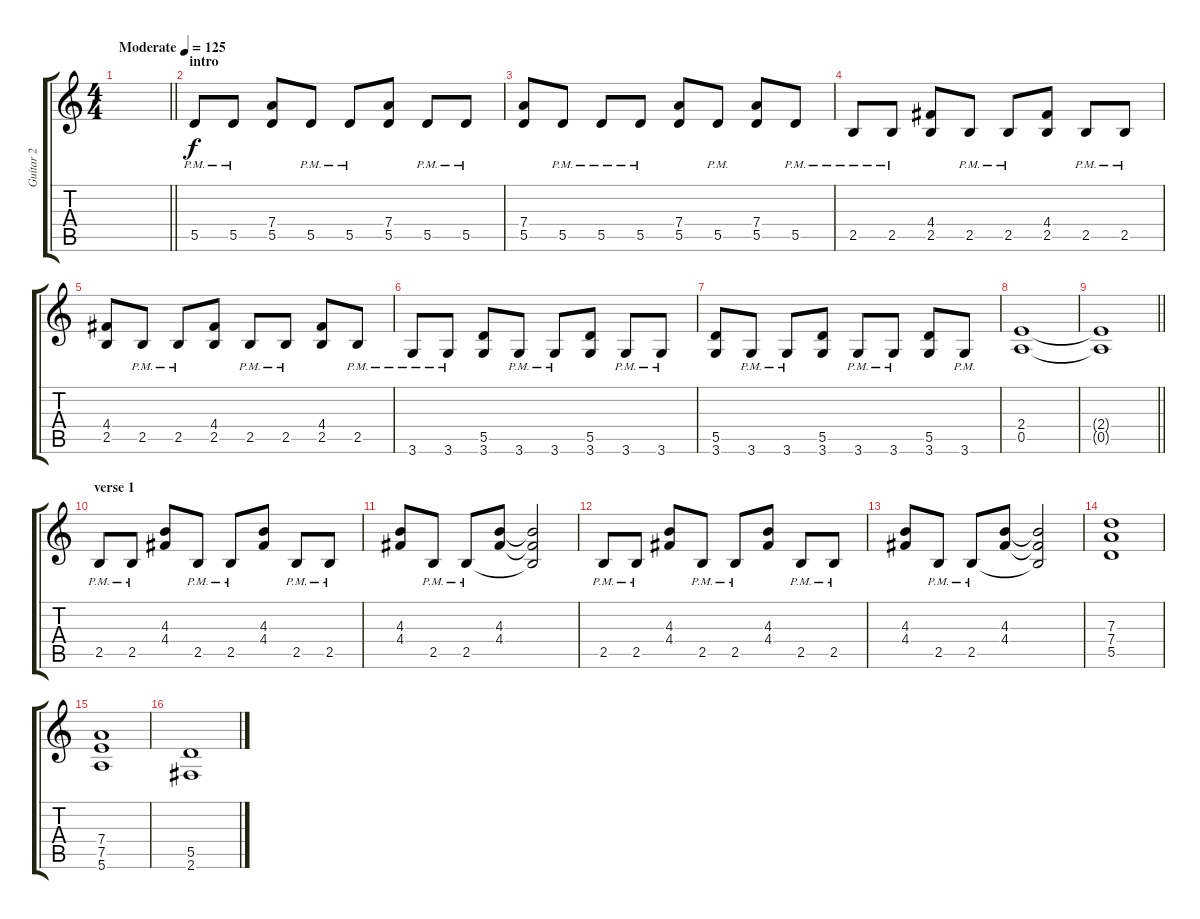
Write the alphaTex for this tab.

\track ("Guitar 2" "Guitar 2") {instrument distortionguitar}
\staff {score tabs}
\tuning (E4 B3 G3 D3 A2 E2) {hide}
\ts (4 4)
\tempo (125 "Moderate")
\clef g2
\barLineRight lightlight
\ks c
|
\section ("" "intro")
5.5{pm}.8 5.5{pm}.8 (7.4 5.5).8 5.5{pm}.8 5.5{pm}.8 (7.4 5.5).8 5.5{pm}.8 5.5{pm}.8 |
(7.4 5.5).8 5.5{pm}.8 5.5{pm}.8 5.5{pm}.8 (7.4 5.5).8 5.5{pm}.8 (7.4 5.5).8 5.5{pm}.8 |
2.5{pm}.8 2.5{pm}.8 (4.4 2.5).8 2.5{pm}.8 2.5{pm}.8 (4.4 2.5).8 2.5{pm}.8 2.5{pm}.8 |
(4.4 2.5).8 2.5{pm}.8 2.5{pm}.8 (4.4 2.5).8 2.5{pm}.8 2.5{pm}.8 (4.4 2.5).8 2.5{pm}.8 |
3.6{pm}.8 3.6{pm}.8 (5.5 3.6).8 3.6{pm}.8 3.6{pm}.8 (5.5 3.6).8 3.6{pm}.8 3.6{pm}.8 |
(5.5 3.6).8 3.6{pm}.8 3.6{pm}.8 (5.5 3.6).8 3.6{pm}.8 3.6{pm}.8 (5.5 3.6).8 3.6{pm}.8 |
(2.4 0.5).1 |
\barLineRight lightlight
(2.4{t} 0.5{t}).1 |
\section ("" "verse 1")
2.5{pm}.8 2.5{pm}.8 (4.3 4.4).8 2.5{pm}.8 2.5{pm}.8 (4.3 4.4).8 2.5{pm}.8 2.5{pm}.8 |
(4.3 4.4).8 2.5{pm}.8 2.5{pm}.8 (4.3 4.4).8 (4.3{t} 4.4{t} 2.5{t}).2 |
2.5{pm}.8 2.5{pm}.8 (4.3 4.4).8 2.5{pm}.8 2.5{pm}.8 (4.3 4.4).8 2.5{pm}.8 2.5{pm}.8 |
(4.3 4.4).8 2.5{pm}.8 2.5{pm}.8 (4.3 4.4).8 (4.3{t} 4.4{t} 2.5{t}).2 |
(7.3 7.4 5.5).1 |
(7.4 7.5 5.6).1 |
(5.5 2.6).1
